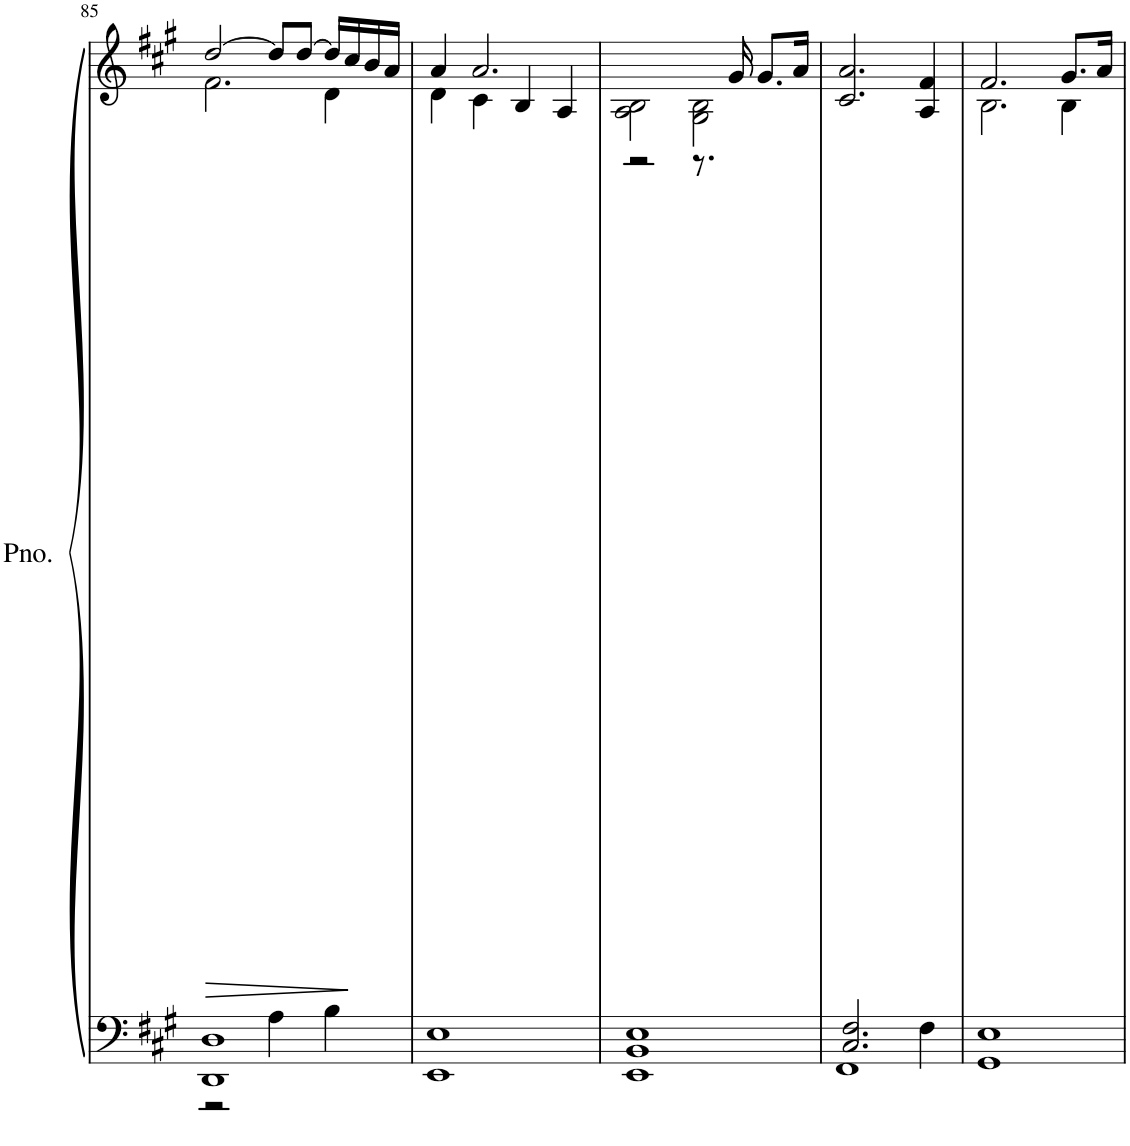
**kern	**kern
*part1	*part1
*staff2	*staff1
*I"Piano	*
*I'Pno.	*
!!LO:PB:g=z
*clefF4	*clefG2
*k[f#c#g#]	*k[f#c#g#]
*M4/4	*M4/4
=85	=85
*^	*^
1DD 1D	2r	2.f#\	[2dd/
.	4A\	.	8dd/L]
.	.	.	[8dd/J
.	4B\	4d\	16dd/LL]
.	.	.	16cc#/
.	.	.	16b/
.	.	.	16a/JJ
*v	*v	*	*
=86	=86	=86
1EE 1E	4d\	4a/
.	4c#\	2.a/
.	4B/	.
.	4A/	.
=87	=87	=87
1EE 1BB 1E	2A\ 2B\	2r
.	2G#\ 2B\	8.r
.	.	16g#/
.	.	8.g#/L
.	.	16a/Jk
*	*v	*v
=88	=88
*^	*
1FF#	2.C#/ 2.F#/	2.c#/ 2.a/
.	4F#\	4A/ 4f#/
*v	*v	*
=89	=89
*	*^
1GG# 1E	2.f#/	2.B\
.	8.g#/L	4B\
.	16a/Jk	.
*	*v	*v
=	=
*-	*-
